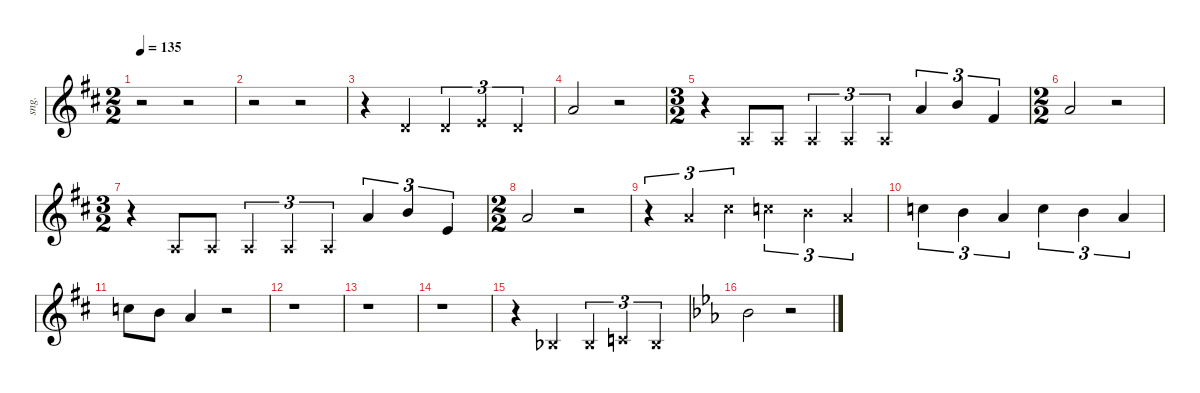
\defaultSystemsLayout 4
\hideDynamics
\bracketExtendMode nobrackets
\otherSystemsTrackNameOrientation horizontal
\track ("Singer" "sng.") {mute instrument voiceoohs}
\staff {score}
\tuning (E4 B3 G3 D3 A2 E2)
\ts (2 2)
\beaming (8 4 4)
\tempo 135
\clef g2
\ks d
r.2{dy mf instrument voiceoohs beam Down} r.2{beam Down} |
r.2{beam Down} r.2{beam Down} |
r.4{beam Down} 3.2{x acc forcenatural}.4{beam Up} 3.2{x acc forcenatural}.4{tu (3 2) beam Up} 5.2{x acc forcenatural}.4{tu (3 2) beam Up} 3.2{x acc forcenatural}.4{tu (3 2) beam Up} |
5.1{acc forcenatural}.2{beam Up} r.2{beam Up} |
\ts (3 2)
\beaming (8 4 4)
r.4{beam Down} 2.3{x acc forcenatural}.8{beam Up} 2.3{x acc forcenatural}.8{beam Up} 2.3{x acc forcenatural}.4{tu (3 2) beam Up} 2.3{x acc forcenatural}.4{tu (3 2) beam Up} 2.3{x acc forcenatural}.4{tu (3 2) beam Up} 5.1{acc forcenatural}.4{tu (3 2) beam Up} 7.1{acc forcenatural}.4{tu (3 2) beam Up} 2.1{acc #}.4{tu (3 2) beam Up} |
\ts (2 2)
\beaming (8 4 4)
5.1{acc forcenatural}.2{beam Up} r.2{beam Up} |
\ts (3 2)
\beaming (8 4 4)
r.4{beam Down} 2.3{x acc forcenatural}.8{beam Up} 2.3{x acc forcenatural}.8{beam Up} 2.3{x acc forcenatural}.4{tu (3 2) beam Up} 2.3{x acc forcenatural}.4{tu (3 2) beam Up} 2.3{x acc forcenatural}.4{tu (3 2) beam Up} 5.1{acc forcenatural}.4{tu (3 2) beam Up} 7.1{acc forcenatural}.4{tu (3 2) beam Up} 0.1{acc forcenatural}.4{tu (3 2) beam Up} |
\ts (2 2)
\beaming (8 4 4)
5.1{acc forcenatural}.2{beam Up} r.2{beam Up} |
r.4{tu (3 2) beam Down} 5.1{x acc forcenatural}.4{tu (3 2) beam Up} 9.1{x acc #}.4{tu (3 2) beam Down} 8.1{x acc forcenatural}.4{tu (3 2) beam Down} 7.1{x acc forcenatural}.4{tu (3 2) beam Down} 5.1{x acc forcenatural}.4{tu (3 2) beam Up} |
8.1{acc forcenatural}.4{tu (3 2) beam Down} 7.1{acc forcenatural}.4{tu (3 2) beam Down} 5.1{acc forcenatural}.4{tu (3 2) beam Up} 8.1{acc forcenatural}.4{tu (3 2) beam Down} 7.1{acc forcenatural}.4{tu (3 2) beam Down} 5.1{acc forcenatural}.4{tu (3 2) beam Up} |
8.1{acc forcenatural}.8{beam Down} 7.1{acc forcenatural}.8{beam Down} 5.1{acc forcenatural}.4{beam Up} r.2{beam Up} |
r.1{beam Down} |
r.1{beam Down} |
r.1{beam Down} |
r.4{beam Down} 3.3{x acc b}.4{beam Up} 3.3{x acc b}.4{tu (3 2) beam Up} 1.2{x acc forcenatural}.4{tu (3 2) beam Up} 3.3{x acc b}.4{tu (3 2) beam Up} |
\ks eb
6.1{acc b}.2{beam Down} r.2{beam Down}
